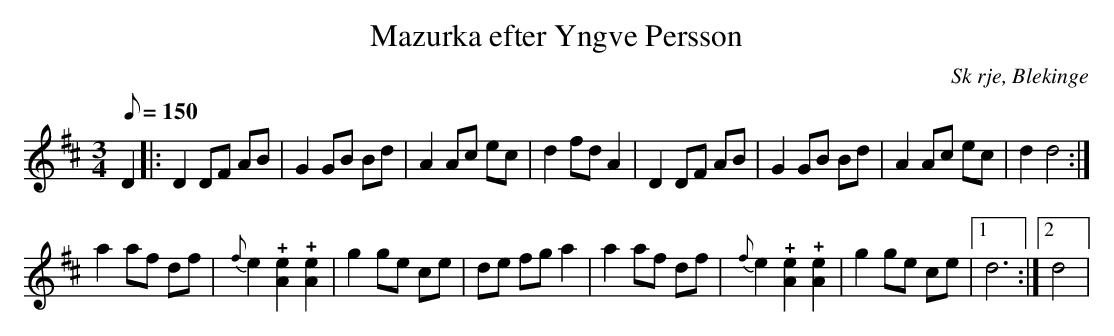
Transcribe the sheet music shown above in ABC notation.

X:1
T:Mazurka efter Yngve Persson
O:Sk rje, Blekinge
M:3/4
L:1/8
K:D
Q:150
D2 |: D2 DF AB | G2 GB Bd | A2 Ac ec | d2 fd A2 | D2 DF AB | G2 GB Bd | A2 Ac ec | d2 d4:|
a2 af df | {f} e2 !+![e2A2] !+![e2A2] | g2 ge ce | de fg a2 |a2 af df | {f} e2 !+![e2A2] !+![e2A2] | g2 ge ce |1 d6 :|2 d4 |
